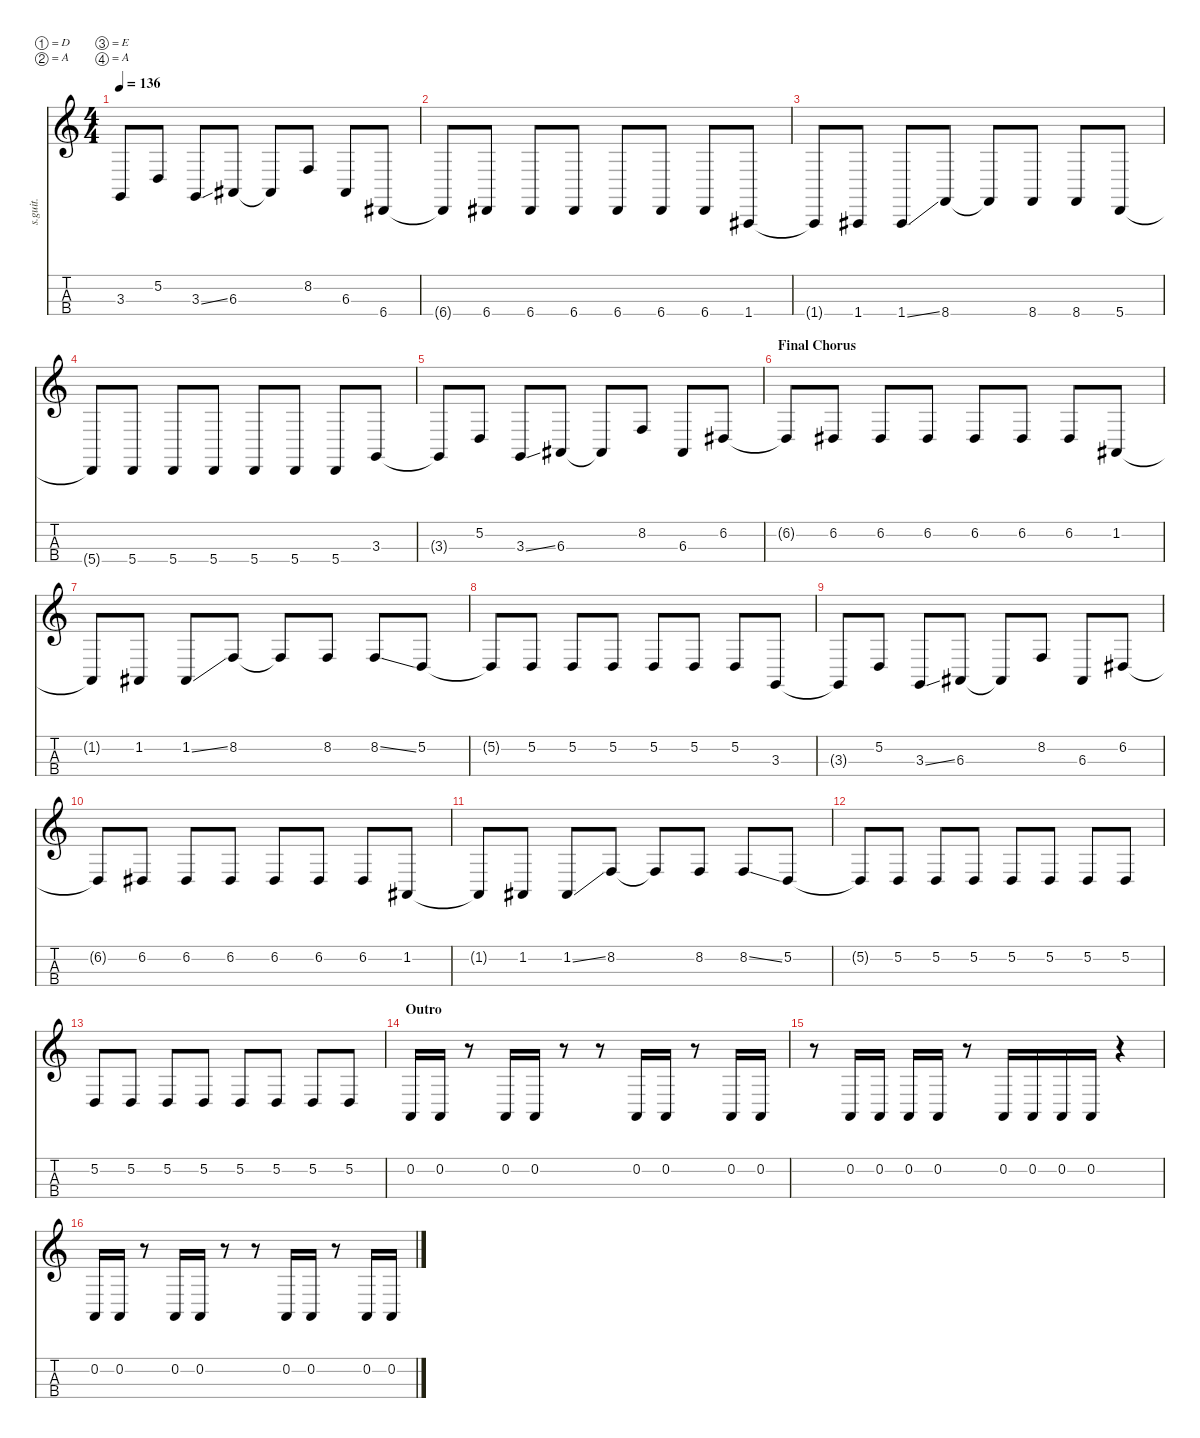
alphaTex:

\defaultSystemsLayout 4
\hideDynamics
\bracketExtendMode nobrackets
\track ("Paul Gray" "s.guit.") {instrument electricbasspick}
\staff {score tabs}
\tuning (D2 A1 E1 A0)
\ts (4 4)
\tempo 136
\clef g2
\ks c
3.3{t}.8{lyrics (0 "") lyrics (1 "") lyrics (2 "") lyrics (3 "") lyrics (4 "") dy fff} 5.2.8{lyrics (0 "") lyrics (1 "") lyrics (2 "") lyrics (3 "") lyrics (4 "")} 3.3{ss}.8{lyrics (0 "") lyrics (1 "") lyrics (2 "") lyrics (3 "") lyrics (4 "")} 6.3{acc #}.8{lyrics (0 "") lyrics (1 "") lyrics (2 "") lyrics (3 "") lyrics (4 "")} 6.3{t acc #}.8{lyrics (0 "") lyrics (1 "") lyrics (2 "") lyrics (3 "") lyrics (4 "")} 8.2.8{lyrics (0 "") lyrics (1 "") lyrics (2 "") lyrics (3 "") lyrics (4 "")} 6.3{acc #}.8{lyrics (0 "") lyrics (1 "") lyrics (2 "") lyrics (3 "") lyrics (4 "")} 6.4{acc #}.8{lyrics (0 "") lyrics (1 "") lyrics (2 "") lyrics (3 "") lyrics (4 "")} |
6.4{t acc #}.8{lyrics (0 "") lyrics (1 "") lyrics (2 "") lyrics (3 "") lyrics (4 "")} 6.4{acc #}.8{lyrics (0 "") lyrics (1 "") lyrics (2 "") lyrics (3 "") lyrics (4 "")} 6.4{acc #}.8{lyrics (0 "") lyrics (1 "") lyrics (2 "") lyrics (3 "") lyrics (4 "")} 6.4{acc #}.8{lyrics (0 "") lyrics (1 "") lyrics (2 "") lyrics (3 "") lyrics (4 "")} 6.4{acc #}.8{lyrics (0 "") lyrics (1 "") lyrics (2 "") lyrics (3 "") lyrics (4 "")} 6.4{acc #}.8{lyrics (0 "") lyrics (1 "") lyrics (2 "") lyrics (3 "") lyrics (4 "")} 6.4{acc #}.8{lyrics (0 "") lyrics (1 "") lyrics (2 "") lyrics (3 "") lyrics (4 "")} 1.4{acc #}.8{lyrics (0 "") lyrics (1 "") lyrics (2 "") lyrics (3 "") lyrics (4 "")} |
1.4{t acc #}.8{lyrics (0 "") lyrics (1 "") lyrics (2 "") lyrics (3 "") lyrics (4 "")} 1.4{acc #}.8{lyrics (0 "") lyrics (1 "") lyrics (2 "") lyrics (3 "") lyrics (4 "")} 1.4{ss acc #}.8{lyrics (0 "") lyrics (1 "") lyrics (2 "") lyrics (3 "") lyrics (4 "")} 8.4.8{lyrics (0 "") lyrics (1 "") lyrics (2 "") lyrics (3 "") lyrics (4 "")} 8.4{t}.8{lyrics (0 "") lyrics (1 "") lyrics (2 "") lyrics (3 "") lyrics (4 "")} 8.4.8{lyrics (0 "") lyrics (1 "") lyrics (2 "") lyrics (3 "") lyrics (4 "")} 8.4.8{lyrics (0 "") lyrics (1 "") lyrics (2 "") lyrics (3 "") lyrics (4 "")} 5.4.8{lyrics (0 "") lyrics (1 "") lyrics (2 "") lyrics (3 "") lyrics (4 "")} |
5.4{t}.8{lyrics (0 "") lyrics (1 "") lyrics (2 "") lyrics (3 "") lyrics (4 "")} 5.4.8{lyrics (0 "") lyrics (1 "") lyrics (2 "") lyrics (3 "") lyrics (4 "")} 5.4.8{lyrics (0 "") lyrics (1 "") lyrics (2 "") lyrics (3 "") lyrics (4 "")} 5.4.8{lyrics (0 "") lyrics (1 "") lyrics (2 "") lyrics (3 "") lyrics (4 "")} 5.4.8{lyrics (0 "") lyrics (1 "") lyrics (2 "") lyrics (3 "") lyrics (4 "")} 5.4.8{lyrics (0 "") lyrics (1 "") lyrics (2 "") lyrics (3 "") lyrics (4 "")} 5.4.8{lyrics (0 "") lyrics (1 "") lyrics (2 "") lyrics (3 "") lyrics (4 "")} 3.3.8{lyrics (0 "") lyrics (1 "") lyrics (2 "") lyrics (3 "") lyrics (4 "")} |
3.3{t}.8{lyrics (0 "") lyrics (1 "") lyrics (2 "") lyrics (3 "") lyrics (4 "")} 5.2.8{lyrics (0 "") lyrics (1 "") lyrics (2 "") lyrics (3 "") lyrics (4 "")} 3.3{ss}.8{lyrics (0 "") lyrics (1 "") lyrics (2 "") lyrics (3 "") lyrics (4 "")} 6.3{acc #}.8{lyrics (0 "") lyrics (1 "") lyrics (2 "") lyrics (3 "") lyrics (4 "")} 6.3{t acc #}.8{lyrics (0 "") lyrics (1 "") lyrics (2 "") lyrics (3 "") lyrics (4 "")} 8.2.8{lyrics (0 "") lyrics (1 "") lyrics (2 "") lyrics (3 "") lyrics (4 "")} 6.3{acc #}.8{lyrics (0 "") lyrics (1 "") lyrics (2 "") lyrics (3 "") lyrics (4 "")} 6.2{acc #}.8{lyrics (0 "") lyrics (1 "") lyrics (2 "") lyrics (3 "") lyrics (4 "")} |
\section ("" "Final Chorus")
6.2{t acc #}.8{lyrics (0 "") lyrics (1 "") lyrics (2 "") lyrics (3 "") lyrics (4 "")} 6.2{acc #}.8{lyrics (0 "") lyrics (1 "") lyrics (2 "") lyrics (3 "") lyrics (4 "")} 6.2{acc #}.8{lyrics (0 "") lyrics (1 "") lyrics (2 "") lyrics (3 "") lyrics (4 "")} 6.2{acc #}.8{lyrics (0 "") lyrics (1 "") lyrics (2 "") lyrics (3 "") lyrics (4 "")} 6.2{acc #}.8{lyrics (0 "") lyrics (1 "") lyrics (2 "") lyrics (3 "") lyrics (4 "")} 6.2{acc #}.8{lyrics (0 "") lyrics (1 "") lyrics (2 "") lyrics (3 "") lyrics (4 "")} 6.2{acc #}.8{lyrics (0 "") lyrics (1 "") lyrics (2 "") lyrics (3 "") lyrics (4 "")} 1.2{acc #}.8{lyrics (0 "") lyrics (1 "") lyrics (2 "") lyrics (3 "") lyrics (4 "")} |
1.2{t acc #}.8{lyrics (0 "") lyrics (1 "") lyrics (2 "") lyrics (3 "") lyrics (4 "")} 1.2{acc #}.8{lyrics (0 "") lyrics (1 "") lyrics (2 "") lyrics (3 "") lyrics (4 "")} 1.2{ss acc #}.8{lyrics (0 "") lyrics (1 "") lyrics (2 "") lyrics (3 "") lyrics (4 "")} 8.2.8{lyrics (0 "") lyrics (1 "") lyrics (2 "") lyrics (3 "") lyrics (4 "")} 8.2{t}.8{lyrics (0 "") lyrics (1 "") lyrics (2 "") lyrics (3 "") lyrics (4 "")} 8.2.8{lyrics (0 "") lyrics (1 "") lyrics (2 "") lyrics (3 "") lyrics (4 "")} 8.2{ss}.8{lyrics (0 "") lyrics (1 "") lyrics (2 "") lyrics (3 "") lyrics (4 "")} 5.2.8{lyrics (0 "") lyrics (1 "") lyrics (2 "") lyrics (3 "") lyrics (4 "")} |
5.2{t}.8{lyrics (0 "") lyrics (1 "") lyrics (2 "") lyrics (3 "") lyrics (4 "")} 5.2.8{lyrics (0 "") lyrics (1 "") lyrics (2 "") lyrics (3 "") lyrics (4 "")} 5.2.8{lyrics (0 "") lyrics (1 "") lyrics (2 "") lyrics (3 "") lyrics (4 "")} 5.2.8{lyrics (0 "") lyrics (1 "") lyrics (2 "") lyrics (3 "") lyrics (4 "")} 5.2.8{lyrics (0 "") lyrics (1 "") lyrics (2 "") lyrics (3 "") lyrics (4 "")} 5.2.8{lyrics (0 "") lyrics (1 "") lyrics (2 "") lyrics (3 "") lyrics (4 "")} 5.2.8{lyrics (0 "") lyrics (1 "") lyrics (2 "") lyrics (3 "") lyrics (4 "")} 3.3.8{lyrics (0 "") lyrics (1 "") lyrics (2 "") lyrics (3 "") lyrics (4 "")} |
3.3{t}.8{lyrics (0 "") lyrics (1 "") lyrics (2 "") lyrics (3 "") lyrics (4 "")} 5.2.8{lyrics (0 "") lyrics (1 "") lyrics (2 "") lyrics (3 "") lyrics (4 "")} 3.3{ss}.8{lyrics (0 "") lyrics (1 "") lyrics (2 "") lyrics (3 "") lyrics (4 "")} 6.3{acc #}.8{lyrics (0 "") lyrics (1 "") lyrics (2 "") lyrics (3 "") lyrics (4 "")} 6.3{t acc #}.8{lyrics (0 "") lyrics (1 "") lyrics (2 "") lyrics (3 "") lyrics (4 "")} 8.2.8{lyrics (0 "") lyrics (1 "") lyrics (2 "") lyrics (3 "") lyrics (4 "")} 6.3{acc #}.8{lyrics (0 "") lyrics (1 "") lyrics (2 "") lyrics (3 "") lyrics (4 "")} 6.2{acc #}.8{lyrics (0 "") lyrics (1 "") lyrics (2 "") lyrics (3 "") lyrics (4 "")} |
6.2{t acc #}.8{lyrics (0 "") lyrics (1 "") lyrics (2 "") lyrics (3 "") lyrics (4 "")} 6.2{acc #}.8{lyrics (0 "") lyrics (1 "") lyrics (2 "") lyrics (3 "") lyrics (4 "")} 6.2{acc #}.8{lyrics (0 "") lyrics (1 "") lyrics (2 "") lyrics (3 "") lyrics (4 "")} 6.2{acc #}.8{lyrics (0 "") lyrics (1 "") lyrics (2 "") lyrics (3 "") lyrics (4 "")} 6.2{acc #}.8{lyrics (0 "") lyrics (1 "") lyrics (2 "") lyrics (3 "") lyrics (4 "")} 6.2{acc #}.8{lyrics (0 "") lyrics (1 "") lyrics (2 "") lyrics (3 "") lyrics (4 "")} 6.2{acc #}.8{lyrics (0 "") lyrics (1 "") lyrics (2 "") lyrics (3 "") lyrics (4 "")} 1.2{acc #}.8{lyrics (0 "") lyrics (1 "") lyrics (2 "") lyrics (3 "") lyrics (4 "")} |
1.2{t acc #}.8{lyrics (0 "") lyrics (1 "") lyrics (2 "") lyrics (3 "") lyrics (4 "")} 1.2{acc #}.8{lyrics (0 "") lyrics (1 "") lyrics (2 "") lyrics (3 "") lyrics (4 "")} 1.2{ss acc #}.8{lyrics (0 "") lyrics (1 "") lyrics (2 "") lyrics (3 "") lyrics (4 "")} 8.2.8{lyrics (0 "") lyrics (1 "") lyrics (2 "") lyrics (3 "") lyrics (4 "")} 8.2{t}.8{lyrics (0 "") lyrics (1 "") lyrics (2 "") lyrics (3 "") lyrics (4 "")} 8.2.8{lyrics (0 "") lyrics (1 "") lyrics (2 "") lyrics (3 "") lyrics (4 "")} 8.2{ss}.8{lyrics (0 "") lyrics (1 "") lyrics (2 "") lyrics (3 "") lyrics (4 "")} 5.2.8{lyrics (0 "") lyrics (1 "") lyrics (2 "") lyrics (3 "") lyrics (4 "")} |
5.2{t}.8{lyrics (0 "") lyrics (1 "") lyrics (2 "") lyrics (3 "") lyrics (4 "")} 5.2.8{lyrics (0 "") lyrics (1 "") lyrics (2 "") lyrics (3 "") lyrics (4 "")} 5.2.8{lyrics (0 "") lyrics (1 "") lyrics (2 "") lyrics (3 "") lyrics (4 "")} 5.2.8{lyrics (0 "") lyrics (1 "") lyrics (2 "") lyrics (3 "") lyrics (4 "")} 5.2.8{lyrics (0 "") lyrics (1 "") lyrics (2 "") lyrics (3 "") lyrics (4 "")} 5.2.8{lyrics (0 "") lyrics (1 "") lyrics (2 "") lyrics (3 "") lyrics (4 "")} 5.2.8{lyrics (0 "") lyrics (1 "") lyrics (2 "") lyrics (3 "") lyrics (4 "")} 5.2.8{lyrics (0 "") lyrics (1 "") lyrics (2 "") lyrics (3 "") lyrics (4 "")} |
5.2.8{lyrics (0 "") lyrics (1 "") lyrics (2 "") lyrics (3 "") lyrics (4 "")} 5.2.8{lyrics (0 "") lyrics (1 "") lyrics (2 "") lyrics (3 "") lyrics (4 "")} 5.2.8{lyrics (0 "") lyrics (1 "") lyrics (2 "") lyrics (3 "") lyrics (4 "")} 5.2.8{lyrics (0 "") lyrics (1 "") lyrics (2 "") lyrics (3 "") lyrics (4 "")} 5.2.8{lyrics (0 "") lyrics (1 "") lyrics (2 "") lyrics (3 "") lyrics (4 "")} 5.2.8{lyrics (0 "") lyrics (1 "") lyrics (2 "") lyrics (3 "") lyrics (4 "")} 5.2.8{lyrics (0 "") lyrics (1 "") lyrics (2 "") lyrics (3 "") lyrics (4 "")} 5.2.8{lyrics (0 "") lyrics (1 "") lyrics (2 "") lyrics (3 "") lyrics (4 "")} |
\section ("" "Outro")
0.2.16{lyrics (0 "") lyrics (1 "") lyrics (2 "") lyrics (3 "") lyrics (4 "")} 0.2.16{lyrics (0 "") lyrics (1 "") lyrics (2 "") lyrics (3 "") lyrics (4 "")} r.8 0.2.16{lyrics (0 "") lyrics (1 "") lyrics (2 "") lyrics (3 "") lyrics (4 "")} 0.2.16{lyrics (0 "") lyrics (1 "") lyrics (2 "") lyrics (3 "") lyrics (4 "")} r.8 r.8 0.2.16{lyrics (0 "") lyrics (1 "") lyrics (2 "") lyrics (3 "") lyrics (4 "")} 0.2.16{lyrics (0 "") lyrics (1 "") lyrics (2 "") lyrics (3 "") lyrics (4 "")} r.8 0.2.16{lyrics (0 "") lyrics (1 "") lyrics (2 "") lyrics (3 "") lyrics (4 "")} 0.2.16{lyrics (0 "") lyrics (1 "") lyrics (2 "") lyrics (3 "") lyrics (4 "")} |
r.8 0.2.16{lyrics (0 "") lyrics (1 "") lyrics (2 "") lyrics (3 "") lyrics (4 "")} 0.2.16{lyrics (0 "") lyrics (1 "") lyrics (2 "") lyrics (3 "") lyrics (4 "")} 0.2.16{lyrics (0 "") lyrics (1 "") lyrics (2 "") lyrics (3 "") lyrics (4 "")} 0.2.16{lyrics (0 "") lyrics (1 "") lyrics (2 "") lyrics (3 "") lyrics (4 "")} r.8 0.2.16{lyrics (0 "") lyrics (1 "") lyrics (2 "") lyrics (3 "") lyrics (4 "")} 0.2.16{lyrics (0 "") lyrics (1 "") lyrics (2 "") lyrics (3 "") lyrics (4 "")} 0.2.16{lyrics (0 "") lyrics (1 "") lyrics (2 "") lyrics (3 "") lyrics (4 "")} 0.2.16{lyrics (0 "") lyrics (1 "") lyrics (2 "") lyrics (3 "") lyrics (4 "")} r.4 |
0.2.16{lyrics (0 "") lyrics (1 "") lyrics (2 "") lyrics (3 "") lyrics (4 "")} 0.2.16{lyrics (0 "") lyrics (1 "") lyrics (2 "") lyrics (3 "") lyrics (4 "")} r.8 0.2.16{lyrics (0 "") lyrics (1 "") lyrics (2 "") lyrics (3 "") lyrics (4 "")} 0.2.16{lyrics (0 "") lyrics (1 "") lyrics (2 "") lyrics (3 "") lyrics (4 "")} r.8 r.8 0.2.16{lyrics (0 "") lyrics (1 "") lyrics (2 "") lyrics (3 "") lyrics (4 "")} 0.2.16{lyrics (0 "") lyrics (1 "") lyrics (2 "") lyrics (3 "") lyrics (4 "")} r.8 0.2.16{lyrics (0 "") lyrics (1 "") lyrics (2 "") lyrics (3 "") lyrics (4 "")} 0.2.16{lyrics (0 "") lyrics (1 "") lyrics (2 "") lyrics (3 "") lyrics (4 "")}
